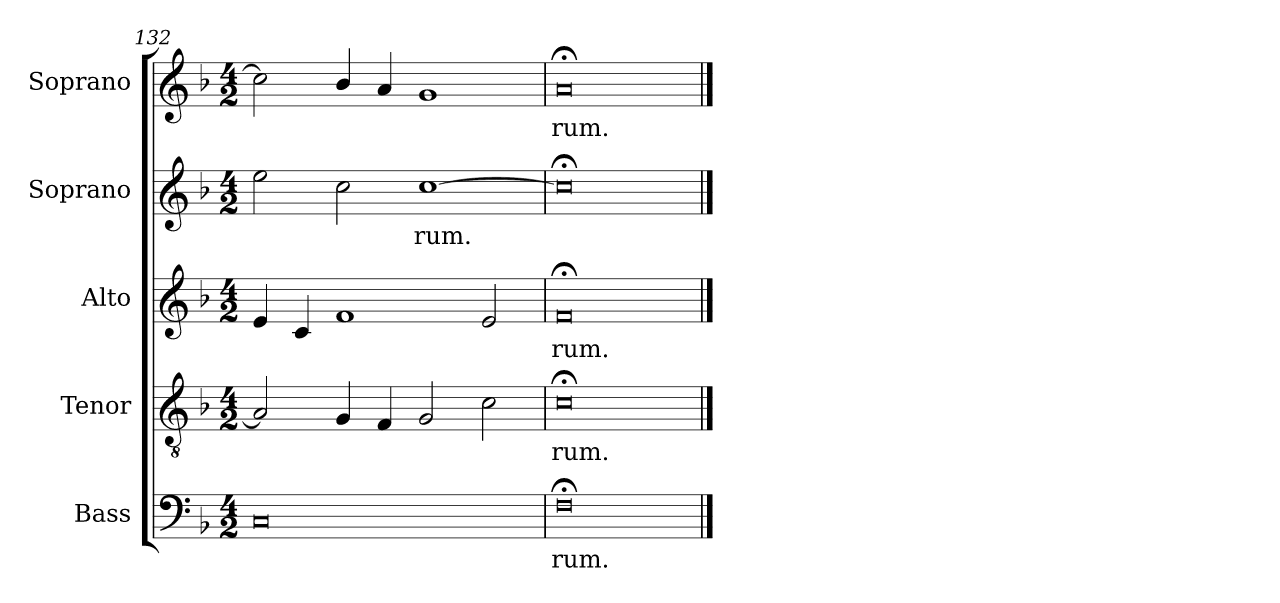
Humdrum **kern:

**kern	**text	**kern	**text	**kern	**text	**kern	**text	**kern	**text
*part5	*part5	*part4	*part4	*part3	*part3	*part2	*part2	*part1	*part1
*staff5	*staff5	*staff4	*staff4	*staff3	*staff3	*staff2	*staff2	*staff1	*staff1
*I"Bass	*	*I"Tenor	*	*I"Alto	*	*I"Soprano	*	*I"Soprano	*
*I'B.	*	*I'T.	*	*I'A.	*	*I'S.	*	*I'S.	*
*clefF4	*	*clefGv2	*	*clefG2	*	*clefG2	*	*clefG2	*
*	*	*ITrd7c12	*	*	*	*	*	*	*
*k[b-]	*	*k[b-]	*	*k[b-]	*	*k[b-]	*	*k[b-]	*
*F:	*	*F:	*	*F:	*	*F:	*	*F:	*
*M4/2	*	*M4/2	*	*M4/2	*	*M4/2	*	*M4/2	*
=132	=132	=132	=132	=132	=132	=132	=132	=132	=132
0Ci	.	2AAi/]	.	4ei/	.	2eei\	.	2cci\]	.
.	.	.	.	4ci/	.	.	.	.	.
.	.	4GGi/	.	1fi	.	2cci\	.	4b-i/	.
.	.	4FFi/	.	.	.	.	.	4ai/	.
!	!	!	!	!	!	!	!LO:LY:b:color=#000000	!	!
.	.	2GGi/	.	.	.	[1cci	-rum.	1gi	.
.	.	2Ci\	.	2ei/	.	.	.	.	.
=133	=133	=133	=133	=133	=133	=133	=133	=133	=133
!	!LO:LY:b:color=#000000	!	!	!	!	!	!	!	!
!	!	!	!LO:LY:b:color=#000000	!	!	!	!	!	!
!	!	!	!	!	!LO:LY:b:color=#000000	!	!	!	!
!	!	!	!	!	!	!	!	!	!LO:LY:b:color=#000000
0F;i	-rum.	0C;i	-rum.	0f;i	-rum.	0cc;i]	.	0a;i	-rum.
==	==	==	==	==	==	==	==	==	==
*-	*-	*-	*-	*-	*-	*-	*-	*-	*-
